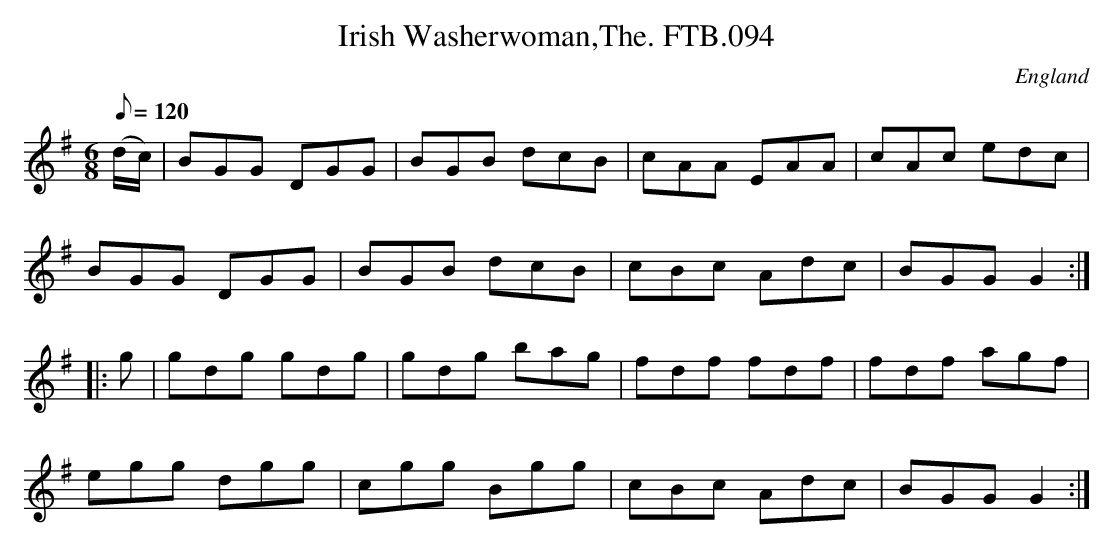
X:1
T:Irish Washerwoman,The. FTB.094
M:6/8
Q:120
O:England
K:G
(d/c/)|BGG DGG|BGB dcB|cAA EAA|cAc edc|
BGG DGG|BGB dcB|cBc Adc|BGG G2:|
|:g|gdg gdg|gdg bag|fdf fdf|fdf agf|
egg dgg|cgg Bgg|cBc Adc|BGG G2:|
